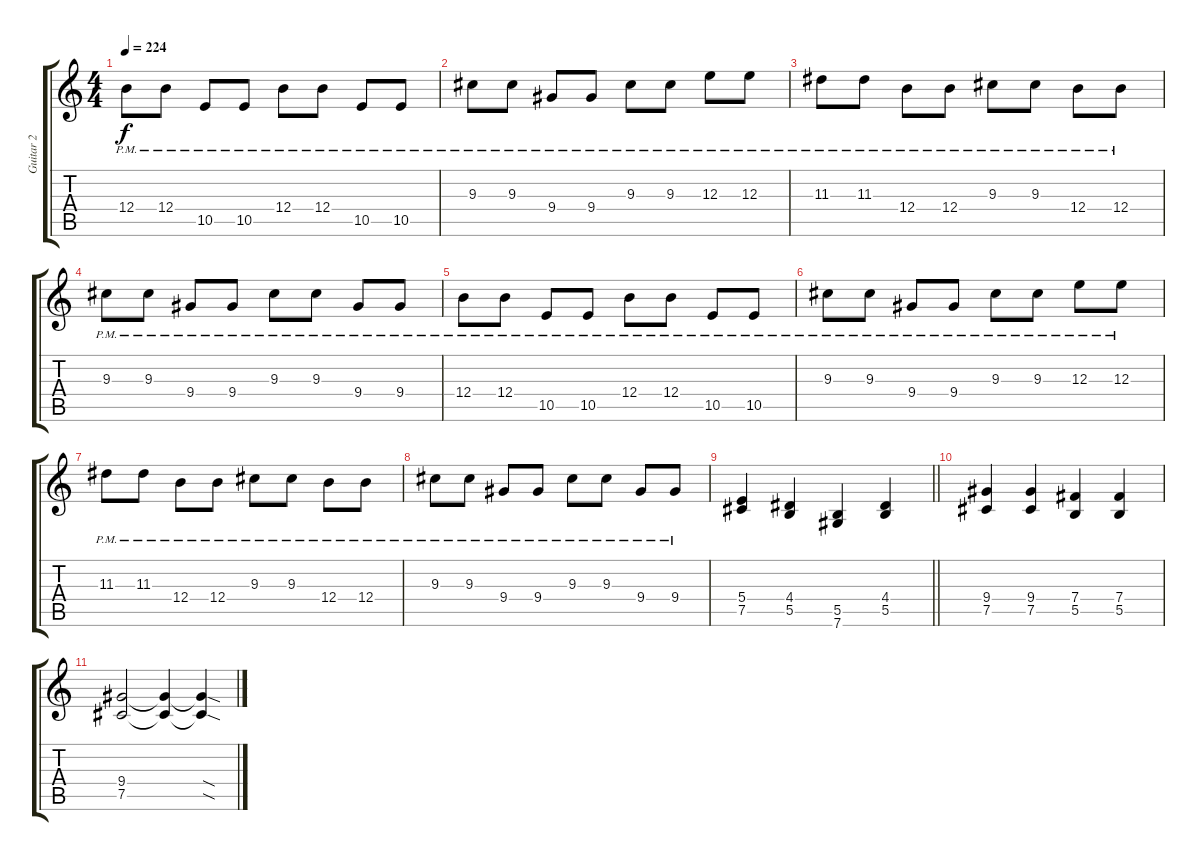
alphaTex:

\track ("Guitar 2" "Guitar 2") {instrument distortionguitar}
\staff {score tabs}
\tuning (Db4 Ab3 E3 B2 Gb2 Db2) {hide}
\ts (4 4)
\tempo 224
\clef g2
\ks c
12.4{pm}.8{dy f} 12.4{pm}.8 10.5{pm}.8 10.5{pm}.8 12.4{pm}.8 12.4{pm}.8 10.5{pm}.8 10.5{pm}.8 |
9.3{pm}.8 9.3{pm}.8 9.4{pm}.8 9.4{pm}.8 9.3{pm}.8 9.3{pm}.8 12.3{pm}.8 12.3{pm}.8 |
11.3{pm}.8 11.3{pm}.8 12.4{pm}.8 12.4{pm}.8 9.3{pm}.8 9.3{pm}.8 12.4{pm}.8 12.4{pm}.8 |
9.3{pm}.8 9.3{pm}.8 9.4{pm}.8 9.4{pm}.8 9.3{pm}.8 9.3{pm}.8 9.4{pm}.8 9.4{pm}.8 |
12.4{pm}.8 12.4{pm}.8 10.5{pm}.8 10.5{pm}.8 12.4{pm}.8 12.4{pm}.8 10.5{pm}.8 10.5{pm}.8 |
9.3{pm}.8 9.3{pm}.8 9.4{pm}.8 9.4{pm}.8 9.3{pm}.8 9.3{pm}.8 12.3{pm}.8 12.3{pm}.8 |
11.3{pm}.8 11.3{pm}.8 12.4{pm}.8 12.4{pm}.8 9.3{pm}.8 9.3{pm}.8 12.4{pm}.8 12.4{pm}.8 |
9.3{pm}.8 9.3{pm}.8 9.4{pm}.8 9.4{pm}.8 9.3{pm}.8 9.3{pm}.8 9.4{pm}.8 9.4{pm}.8 |
\barLineRight lightlight
(5.4 7.5).4{balance 3} (4.4 5.5).4 (5.5 7.6).4 (4.4 5.5).4 |
(9.4 7.5).4 (9.4 7.5).4 (7.4 5.5).4 (7.4 5.5).4 |
(9.4 7.5).2 (9.4{t} 7.5{t}).4 (9.4{sod t} 7.5{sod t}).4
